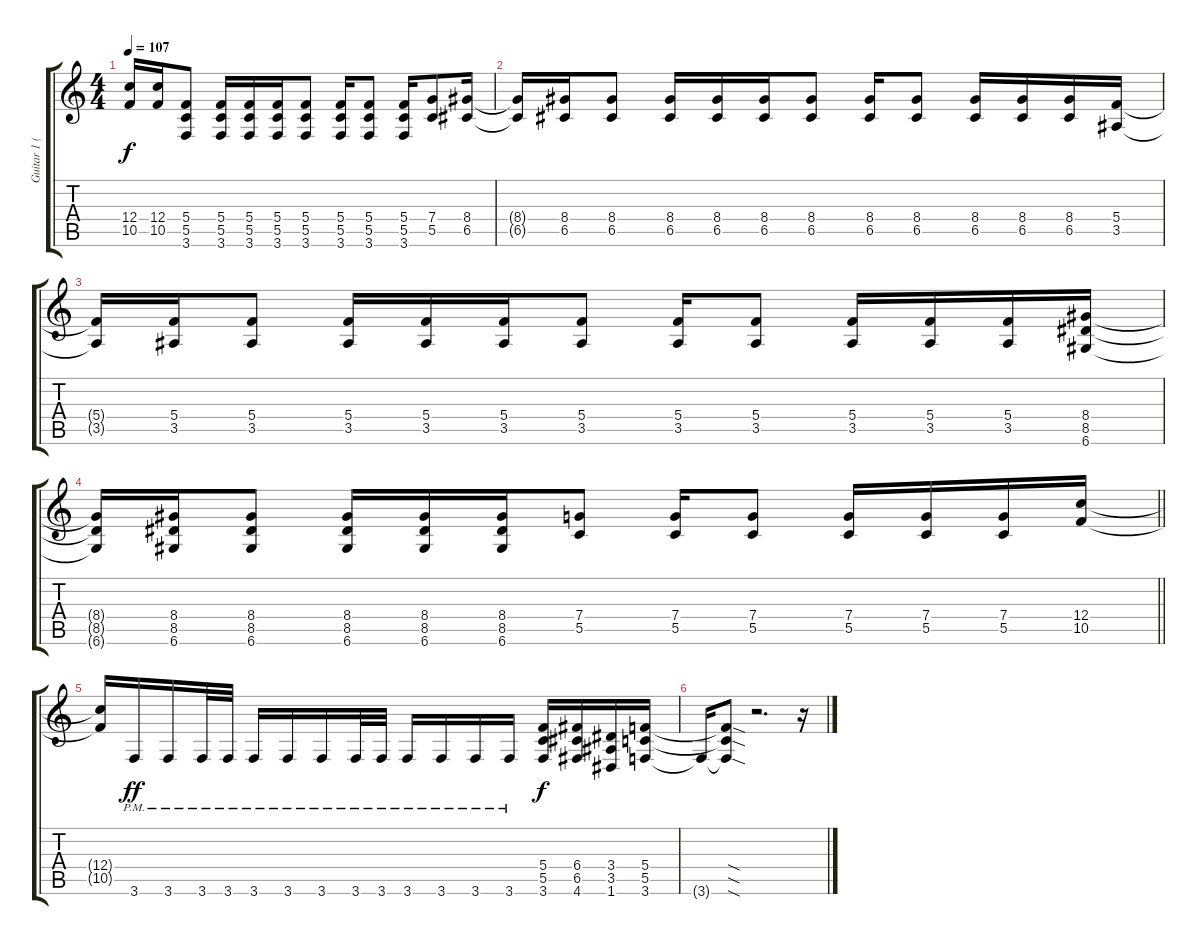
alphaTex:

\track ("Guitar 1 (Kiley)" "Guitar 1 (") {instrument distortionguitar}
\staff {score tabs}
\tuning (D4 A3 F3 C3 G2 D2) {hide}
\ts (4 4)
\tempo 107
\clef g2
\ks c
(12.4{t} 10.5{t}).16{dy f} (12.4 10.5).16 (5.4 5.5 3.6).8 (5.4 5.5 3.6).16 (5.4 5.5 3.6).16 (5.4 5.5 3.6).16 (5.4 5.5 3.6).8 (5.4 5.5 3.6).16 (5.4 5.5 3.6).8 (5.4 5.5 3.6).16 (7.4 5.5).8 (8.4 6.5).16 |
(8.4{t} 6.5{t}).16 (8.4 6.5).16 (8.4 6.5).8 (8.4 6.5).16 (8.4 6.5).16 (8.4 6.5).16 (8.4 6.5).8 (8.4 6.5).16 (8.4 6.5).8 (8.4 6.5).16 (8.4 6.5).16 (8.4 6.5).16 (5.4 3.5).16 |
(5.4{t} 3.5{t}).16 (5.4 3.5).16 (5.4 3.5).8 (5.4 3.5).16 (5.4 3.5).16 (5.4 3.5).16 (5.4 3.5).8 (5.4 3.5).16 (5.4 3.5).8 (5.4 3.5).16 (5.4 3.5).16 (5.4 3.5).16 (8.4 8.5 6.6).16 |
\barLineRight lightlight
(8.4{t} 8.5{t} 6.6{t}).16 (8.4 8.5 6.6).16 (8.4 8.5 6.6).8 (8.4 8.5 6.6).16 (8.4 8.5 6.6).16 (8.4 8.5 6.6).16 (7.4 5.5).8 (7.4 5.5).16 (7.4 5.5).8 (7.4 5.5).16 (7.4 5.5).16 (7.4 5.5).16 (12.4 10.5).16 |
(12.4{t} 10.5{t}).16 3.6{pm}.16{dy ff} 3.6{pm}.16 3.6{pm}.32 3.6{pm}.32 3.6{pm}.16 3.6{pm}.16 3.6{pm}.16 3.6{pm}.32 3.6{pm}.32 3.6{pm}.16 3.6{pm}.16 3.6{pm}.16 3.6{pm}.16 (5.4 5.5 3.6).16{dy f} (6.4 6.5 4.6).16 (3.4 3.5 1.6).16 (5.4 5.5 3.6).16 |
3.6{t}.16 (5.4{sod t} 5.5{sod t} 3.6{sod t}).8 r.2{d} r.16
